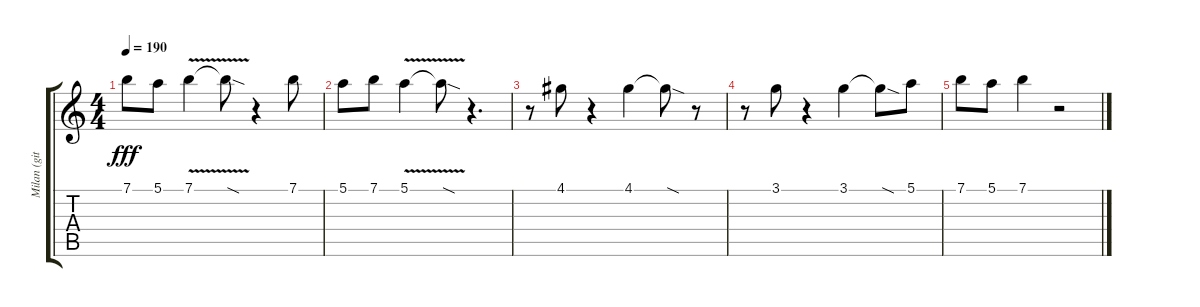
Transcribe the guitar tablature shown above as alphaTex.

\track ("Milan (gitara)" "Milan (git") {instrument electricguitarclean}
\staff {score tabs}
\tuning (E4 B3 G3 D3 A2 E2) {hide}
\ts (4 4)
\tempo 190
\clef g2
\ks c
7.1.8{dy fff} 5.1.8 7.1{v}.4 7.1{sod t}.8 r.4 7.1.8 |
5.1.8 7.1.8 5.1{v}.4 5.1{sod t}.8 r.4{d} |
r.8 4.1.8 r.4 4.1.4 4.1{sod t}.8 r.8 |
r.8 3.1.8 r.4 3.1.4 3.1{sod t}.8 5.1.8 |
7.1.8 5.1.8 7.1.4 r.2
